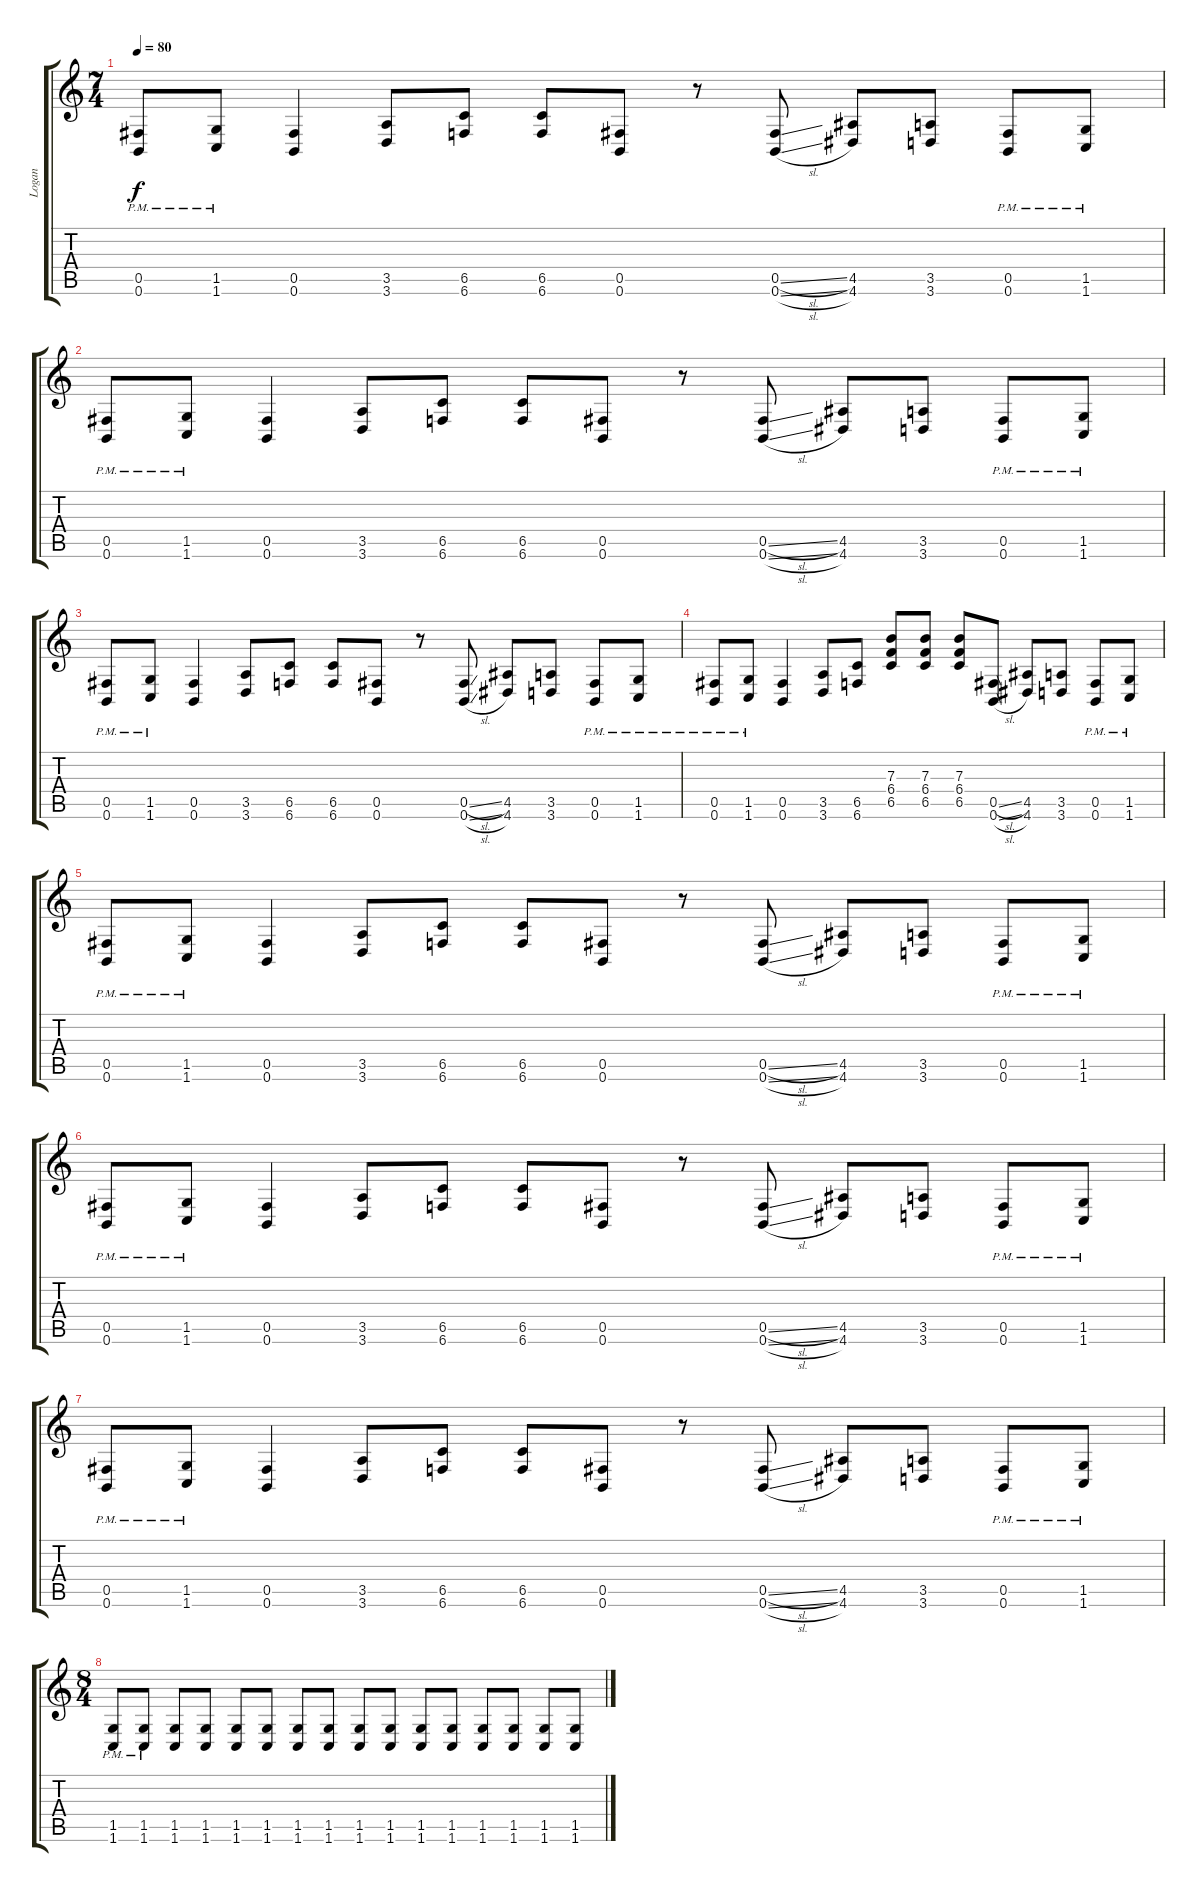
\track ("Logan" "Logan") {instrument distortionguitar}
\staff {score tabs}
\tuning (Db4 Ab3 E3 B2 Gb2 B1) {hide}
\ts (7 4)
\tempo 80
\clef g2
\ks c
(0.5{pm} 0.6{pm}).8{dy f} (1.5{pm} 1.6{pm}).8 (0.5 0.6).4 (3.5 3.6).8 (6.5 6.6).8 (6.5 6.6).8 (0.5 0.6).8 r.8 (0.5{sl} 0.6{sl}).8 (4.5 4.6).8 (3.5 3.6).8 (0.5{pm} 0.6{pm}).8 (1.5{pm} 1.6{pm}).8 |
(0.5{pm} 0.6{pm}).8 (1.5{pm} 1.6{pm}).8 (0.5 0.6).4 (3.5 3.6).8 (6.5 6.6).8 (6.5 6.6).8 (0.5 0.6).8 r.8 (0.5{sl} 0.6{sl}).8 (4.5 4.6).8 (3.5 3.6).8 (0.5{pm} 0.6{pm}).8 (1.5{pm} 1.6{pm}).8 |
(0.5{pm} 0.6{pm}).8 (1.5{pm} 1.6{pm}).8 (0.5 0.6).4 (3.5 3.6).8 (6.5 6.6).8 (6.5 6.6).8 (0.5 0.6).8 r.8 (0.5{sl} 0.6{sl}).8 (4.5 4.6).8 (3.5 3.6).8 (0.5{pm} 0.6{pm}).8 (1.5{pm} 1.6{pm}).8 |
(0.5{pm} 0.6{pm}).8 (1.5{pm} 1.6{pm}).8 (0.5 0.6).4 (3.5 3.6).8 (6.5 6.6).8 (7.3 6.4 6.5).8 (7.3 6.4 6.5).8 (7.3 6.4 6.5).8 (0.5{sl} 0.6{sl}).8 (4.5 4.6).8 (3.5 3.6).8 (0.5{pm} 0.6{pm}).8 (1.5{pm} 1.6{pm}).8 |
(0.5{pm} 0.6{pm}).8 (1.5{pm} 1.6{pm}).8 (0.5 0.6).4 (3.5 3.6).8 (6.5 6.6).8 (6.5 6.6).8 (0.5 0.6).8 r.8 (0.5{sl} 0.6{sl}).8 (4.5 4.6).8 (3.5 3.6).8 (0.5{pm} 0.6{pm}).8 (1.5{pm} 1.6{pm}).8 |
(0.5{pm} 0.6{pm}).8 (1.5{pm} 1.6{pm}).8 (0.5 0.6).4 (3.5 3.6).8 (6.5 6.6).8 (6.5 6.6).8 (0.5 0.6).8 r.8 (0.5{sl} 0.6{sl}).8 (4.5 4.6).8 (3.5 3.6).8 (0.5{pm} 0.6{pm}).8 (1.5{pm} 1.6{pm}).8 |
(0.5{pm} 0.6{pm}).8 (1.5{pm} 1.6{pm}).8 (0.5 0.6).4 (3.5 3.6).8 (6.5 6.6).8 (6.5 6.6).8 (0.5 0.6).8 r.8 (0.5{sl} 0.6{sl}).8 (4.5 4.6).8 (3.5 3.6).8 (0.5{pm} 0.6{pm}).8 (1.5{pm} 1.6{pm}).8 |
\ts (8 4)
(1.5{pm} 1.6{pm}).8 (1.5{pm} 1.6{pm}).8 (1.5 1.6).8 (1.5 1.6).8 (1.5 1.6).8 (1.5 1.6).8 (1.5 1.6).8 (1.5 1.6).8 (1.5 1.6).8 (1.5 1.6).8 (1.5 1.6).8 (1.5 1.6).8 (1.5 1.6).8 (1.5 1.6).8 (1.5 1.6).8 (1.5 1.6).8
